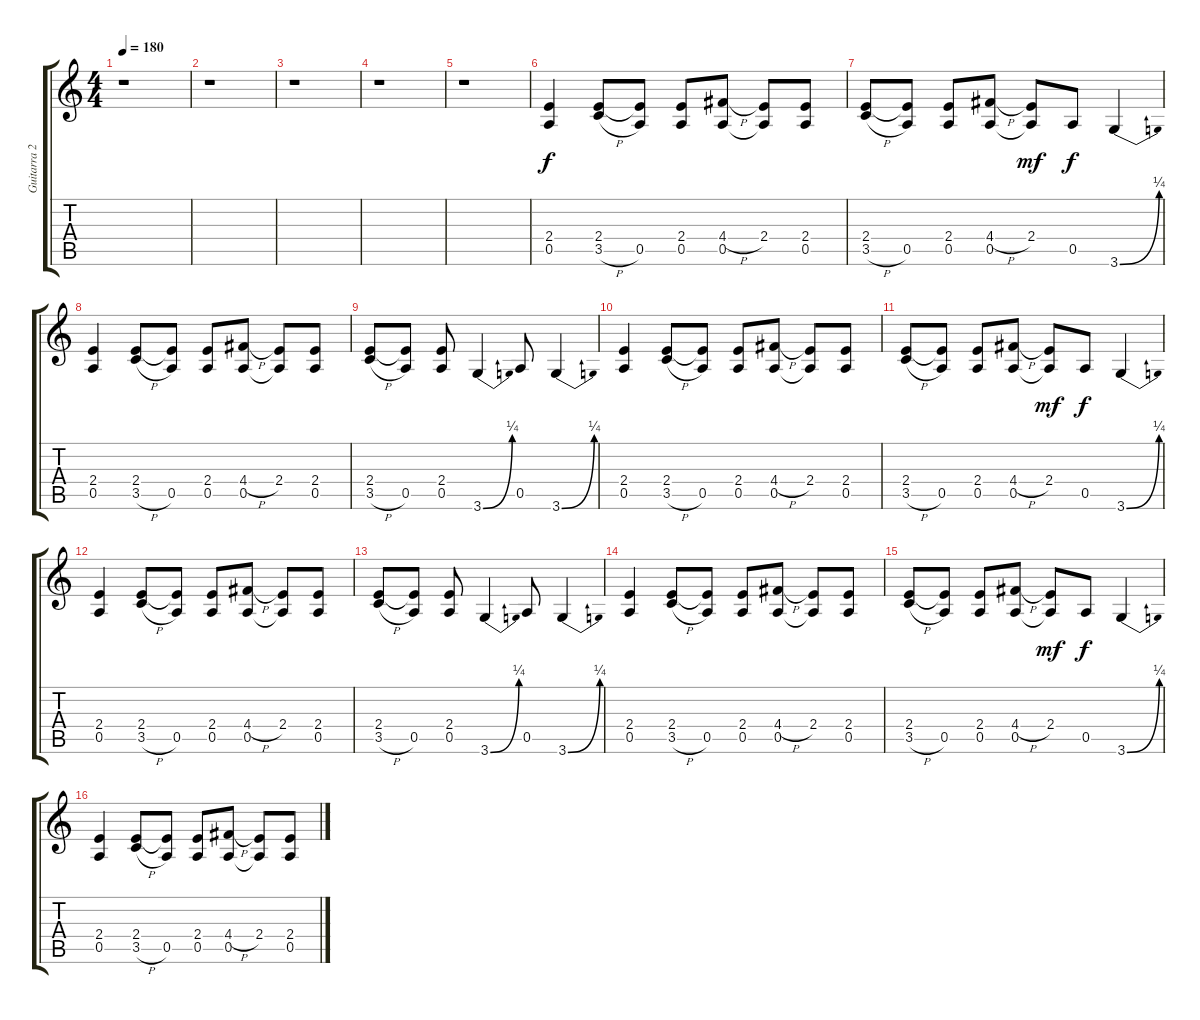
\track ("Guitarra 2" "Guitarra 2") {instrument distortionguitar}
\staff {score tabs}
\tuning (E4 B3 G3 D3 A2 E2) {hide}
\ts (4 4)
\tempo 180
\clef g2
\ks c
r.1{dy f instrument distortionguitar} |
r.1 |
r.1 |
r.1 |
r.1 |
(2.4 0.5).4 (2.4 3.5{h}).8 (2.4{t} 0.5).8 (2.4 0.5).8 (4.4{h} 0.5).8 (2.4 0.5{t}).8 (2.4 0.5).8 |
(2.4 3.5{h}).8 (2.4{t} 0.5).8 (2.4 0.5).8 (4.4{h} 0.5).8 (2.4 0.5{t}).8{dy mf} 0.5.8{dy f} 3.6{be (bend 0 0 60 1)}.4 |
(2.4 0.5).4 (2.4 3.5{h}).8 (2.4{t} 0.5).8 (2.4 0.5).8 (4.4{h} 0.5).8 (2.4 0.5{t}).8 (2.4 0.5).8 |
(2.4 3.5{h}).8 (2.4{t} 0.5).8 (2.4 0.5).8 3.6{be (bend 0 0 60 1)}.4 0.5.8 3.6{be (bend 0 0 60 1)}.4 |
(2.4 0.5).4 (2.4 3.5{h}).8 (2.4{t} 0.5).8 (2.4 0.5).8 (4.4{h} 0.5).8 (2.4 0.5{t}).8 (2.4 0.5).8 |
(2.4 3.5{h}).8 (2.4{t} 0.5).8 (2.4 0.5).8 (4.4{h} 0.5).8 (2.4 0.5{t}).8{dy mf} 0.5.8{dy f} 3.6{be (bend 0 0 60 1)}.4 |
(2.4 0.5).4 (2.4 3.5{h}).8 (2.4{t} 0.5).8 (2.4 0.5).8 (4.4{h} 0.5).8 (2.4 0.5{t}).8 (2.4 0.5).8 |
(2.4 3.5{h}).8 (2.4{t} 0.5).8 (2.4 0.5).8 3.6{be (bend 0 0 60 1)}.4 0.5.8 3.6{be (bend 0 0 60 1)}.4 |
(2.4 0.5).4 (2.4 3.5{h}).8 (2.4{t} 0.5).8 (2.4 0.5).8 (4.4{h} 0.5).8 (2.4 0.5{t}).8 (2.4 0.5).8 |
(2.4 3.5{h}).8 (2.4{t} 0.5).8 (2.4 0.5).8 (4.4{h} 0.5).8 (2.4 0.5{t}).8{dy mf} 0.5.8{dy f} 3.6{be (bend 0 0 60 1)}.4 |
(2.4 0.5).4 (2.4 3.5{h}).8 (2.4{t} 0.5).8 (2.4 0.5).8 (4.4{h} 0.5).8 (2.4 0.5{t}).8 (2.4 0.5).8
